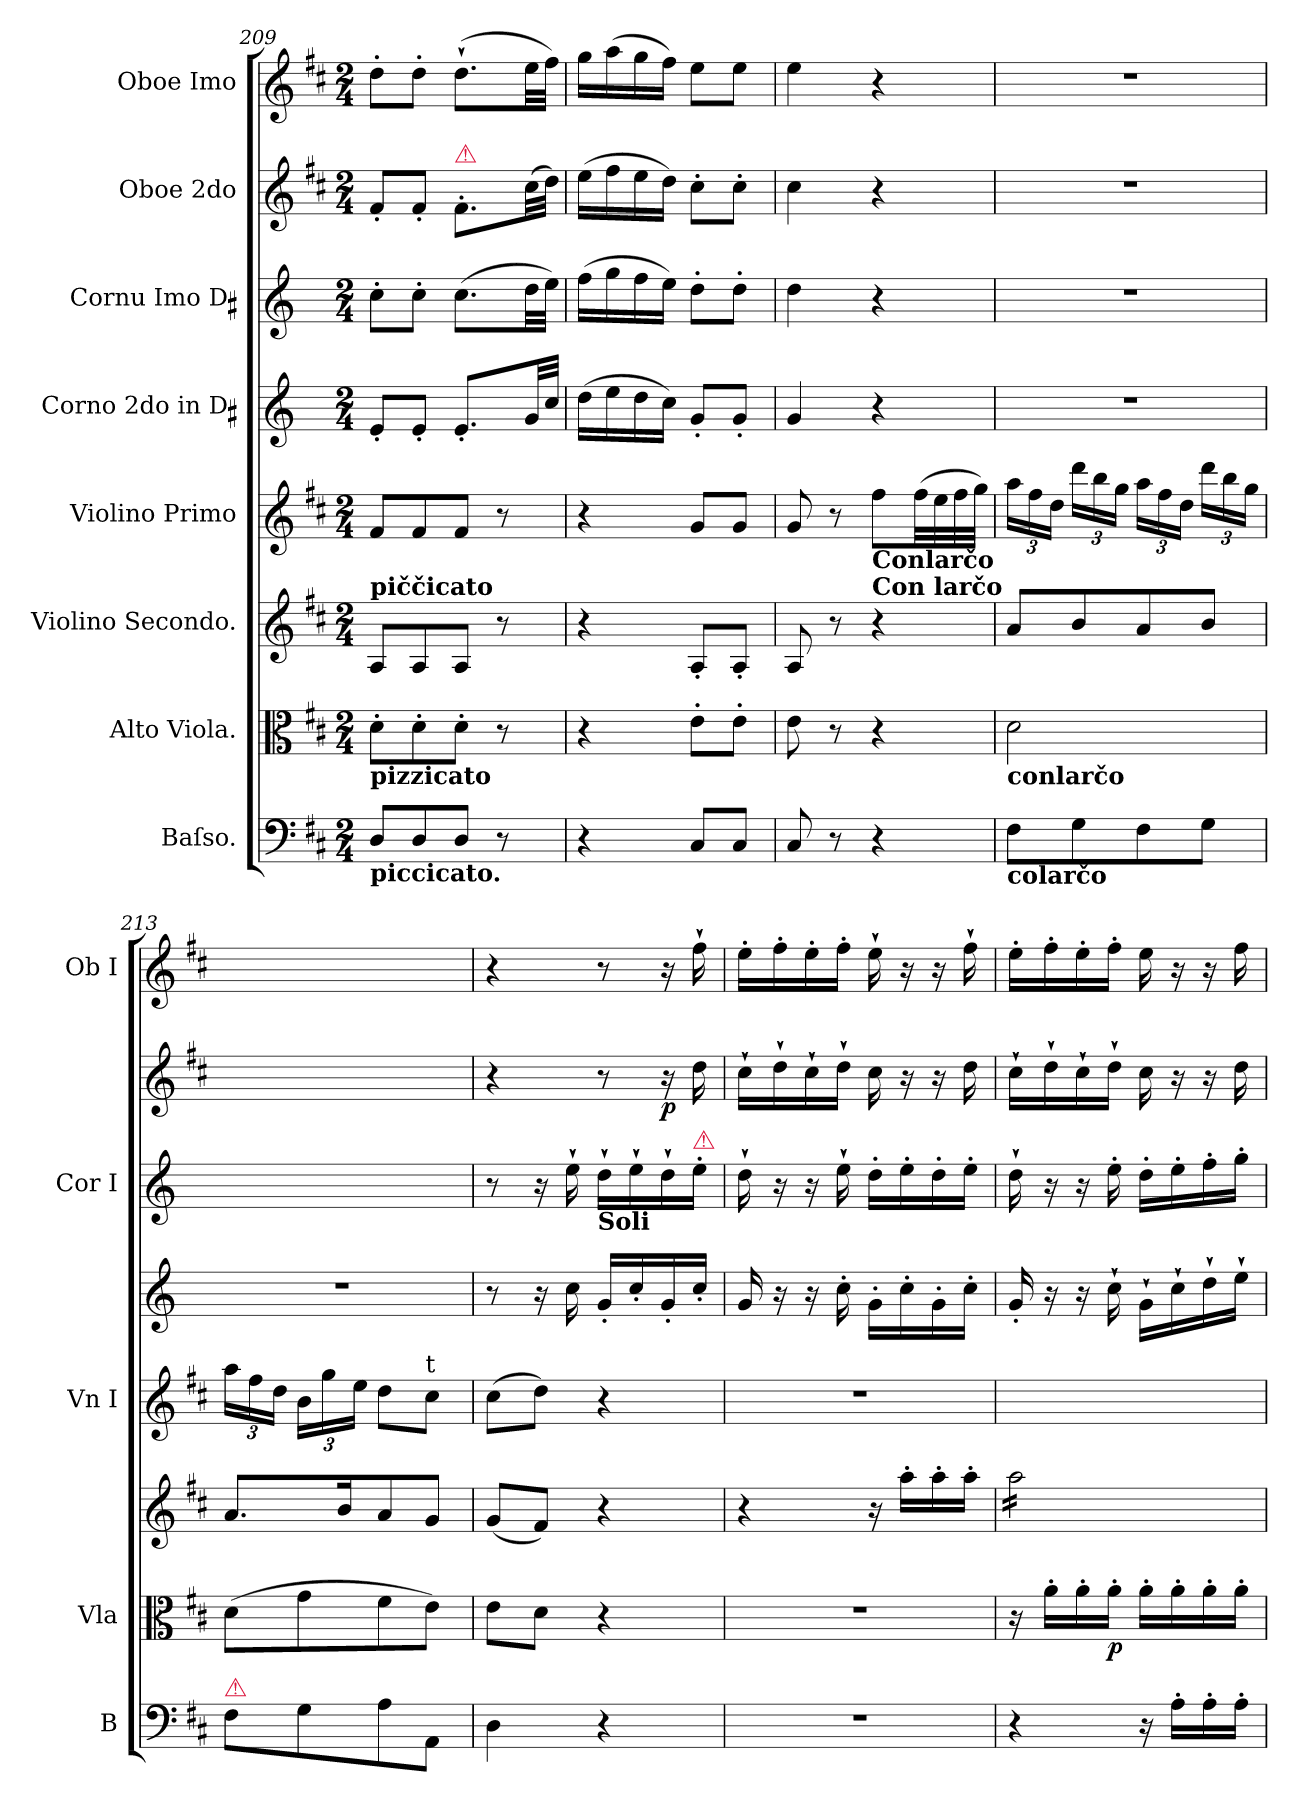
**kern	**dynam	**kern	**dynam	**kern	**dynam	**kern	**kern	**kern	**dynam	**kern	**dynam	**kern
*part8	*part8	*part7	*part7	*part6	*part6	*part5	*part4	*part3	*part3	*part2	*part2	*part1
*staff8	*staff8	*staff7	*staff7	*staff6	*staff6	*staff5	*staff4	*staff3	*staff3	*staff2	*staff2	*staff1
*I"Baſso.	*	*I"Alto Viola.	*	*I"Violino Secondo.	*	*I"Violino Primo	*I"Corno 2do in D#	*I"Cornu Imo D#	*	*I"Oboe 2do	*	*I"Oboe Imo
*I'B	*	*I'Vla	*	*	*	*I'Vn I	*	*I'Cor I	*	*	*	*I'Ob I
*clefF4	*	*clefC3	*	*clefG2	*	*clefG2	*clefG2	*clefG2	*	*clefG2	*	*clefG2
*	*	*	*	*	*	*	*ITrd-1c-2	*ITrd-1c-2	*	*	*	*
*k[f#c#]	*	*k[f#c#]	*	*k[f#c#]	*	*k[f#c#]	*k[f#c#]	*k[f#c#]	*	*k[f#c#]	*	*k[f#c#]
*M2/4	*	*M2/4	*	*M2/4	*	*M2/4	*M2/4	*M2/4	*	*M2/4	*	*M2/4
=209	=209	=209	=209	=209	=209	=209	=209	=209	=209	=209	=209	=209
!	!	!	!	!LO:TX:a:B:t=piččicato	!	!	!	!	!	!	!	!
!	!	!LO:TX:b:B:t=pizzicato	!	!	!	!	!	!	!	!	!	!
!LO:TX:b:B:t=piccicato.	!	!	!	!	!	!	!	!	!	!	!	!
8D/L	.	8d'\L	.	8A/L	.	8f#/L	8f#'/L	8dd'\L	.	8f#'/L	.	8dd'\L
8D/	.	8d'\	.	8A/	.	8f#/	8f#'/J	8dd'\J	.	8f#'/J	.	8dd'\J
!	!	!	!	!	!	!	!	!	!	!LO:TX:a:color=crimson:t=⚠	!	!
8D/J	.	8d'\J	.	8A/J	.	8f#/J	8.f#'/L	(8.dd\L	.	8.f#'/L	.	(8.dd`\L
8r	.	8r	.	8r	.	8r	.	.	.	.	.	.
.	.	.	.	.	.	.	32a/LL	32ee\LL	.	(>32cc#\LL	.	32ee\LL
.	.	.	.	.	.	.	32dd/JJJ	32ff#\JJJ)	.	32dd\JJJ)	.	32ff#\JJJ)
=210	=210	=210	=210	=210	=210	=210	=210	=210	=210	=210	=210	=210
4r	.	4r	.	4r	.	4r	(16ee\LL	(16gg\LL	.	(16ee\LL	.	16gg\LL
.	.	.	.	.	.	.	16ff#\	16aa\	.	16ff#\	.	(16aa\
.	.	.	.	.	.	.	16ee\	16gg\	.	16ee\	.	16gg\
.	.	.	.	.	.	.	16dd\JJ)	16ff#\JJ)	.	16dd\JJ)	.	16ff#\JJ)
8C#/L	.	8e'\L	.	8A'/L	.	8g/L	8a'/L	8ee'\L	.	8cc#'\L	.	8ee\L
8C#/J	.	8e'\J	.	8A'/J	.	8g/J	8a'/J	8ee'\J	.	8cc#'\J	.	8ee\J
=211	=211	=211	=211	=211	=211	=211	=211	=211	=211	=211	=211	=211
8C#/	.	8e\	.	8A/	.	8g/	4a/	4ee\	.	4cc#\	.	4ee\
8r	.	8r	.	8r	.	8r	.	.	.	.	.	.
!	!	!	!	!	!	!LO:TX:b:B:t=Conlarčo	!	!	!	!	!	!
!	!	!	!	!LO:TX:a:B:t=Con larčo	!	!	!	!	!	!	!	!
4r	.	4r	.	4r	.	8ff#\L	4r	4r	.	4r	.	4r
.	.	.	.	.	.	(32ff#\LL	.	.	.	.	.	.
.	.	.	.	.	.	32ee\	.	.	.	.	.	.
.	.	.	.	.	.	32ff#\	.	.	.	.	.	.
.	.	.	.	.	.	32gg\JJJ)	.	.	.	.	.	.
=212	=212	=212	=212	=212	=212	=212	=212	=212	=212	=212	=212	=212
!	!	!LO:TX:b:B:t=conlarčo	!	!	!	!	!	!	!	!	!	!
!LO:TX:b:B:t=colarčo	!	!	!	!	!	!	!	!	!	!	!	!
!	!	!	!	!	!	!	!LO:N:vis=0	!LO:N:vis=0	!	!LO:N:vis=1	!	!LO:N:vis=0
8F#\L	.	2d\	.	8a/L	.	24aa\LL	2r	2r	.	2r	.	2r
.	.	.	.	.	.	24ff#\	.	.	.	.	.	.
.	.	.	.	.	.	24dd\JJ	.	.	.	.	.	.
8G\	.	.	.	8b/	.	24ddd\LL	.	.	.	.	.	.
.	.	.	.	.	.	24bb\	.	.	.	.	.	.
.	.	.	.	.	.	24gg\JJ	.	.	.	.	.	.
8F#\	.	.	.	8a/	.	24aa\LL	.	.	.	.	.	.
.	.	.	.	.	.	24ff#\	.	.	.	.	.	.
.	.	.	.	.	.	24dd\JJ	.	.	.	.	.	.
8G\J	.	.	.	8b/J	.	24ddd\LL	.	.	.	.	.	.
.	.	.	.	.	.	24bb\	.	.	.	.	.	.
.	.	.	.	.	.	24gg\JJ	.	.	.	.	.	.
=213	=213	=213	=213	=213	=213	=213	=213	=213	=213	=213	=213	=213
!LO:TX:a:color=crimson:t=⚠	!	!	!	!	!	!	!	!	!	!	!	!
8F#\L	.	(8d\L	.	8.a/L	.	24aa\LL	2r	2ryy	.	2ryy	.	2ryy
.	.	.	.	.	.	24ff#\	.	.	.	.	.	.
.	.	.	.	.	.	24dd\JJ	.	.	.	.	.	.
8G\	.	8g\	.	.	.	24b\LL	.	.	.	.	.	.
.	.	.	.	.	.	24gg\	.	.	.	.	.	.
.	.	.	.	16b/K	.	.	.	.	.	.	.	.
.	.	.	.	.	.	24ee\JJ	.	.	.	.	.	.
8A\	.	8f#\	.	8a/	.	8dd\L	.	.	.	.	.	.
!	!	!	!	!	!	!LO:TX:a:t=t	!	!	!	!	!	!
8AA/J	.	8e\J)	.	8g/J	.	8cc#\J	.	.	.	.	.	.
=214	=214	=214	=214	=214	=214	=214	=214	=214	=214	=214	=214	=214
4D\	.	8e\L	.	(8g/L	.	(8cc#\L	8r	8r	.	4r	.	4r
.	.	8d\J	.	8f#/J)	.	8dd\J)	16r	16r	po.	.	.	.
.	.	.	.	.	.	.	16dd\	16ff#`\	.	.	.	.
!	!	!	!	!	!	!	!	!LO:TX:b:B:t=Soli	!	!	!	!
4r	.	4r	.	4r	.	4r	16a'/LL	16ee`\LL	.	8r	.	8r
.	.	.	.	.	.	.	16dd'/	16ff#`\	.	.	.	.
.	.	.	.	.	.	.	16a'/	16ee`\	.	16r	p	16r
!	!	!	!	!	!	!	!	!LO:TX:a:color=crimson:t=⚠	!	!	!	!
.	.	.	.	.	.	.	16dd'/JJ	16ff#'\JJ	.	16dd\	.	16ff#`\
=215	=215	=215	=215	=215	=215	=215	=215	=215	=215	=215	=215	=215
!	!	!	!	!	!	!LO:N:vis=0	!	!	!	!	!	!
2r	.	2r	.	4r	.	2r	16a/	16ee`\	.	16cc#`\LL	.	16ee'\LL
.	.	.	.	.	.	.	16r	16r	.	16dd`\	.	16ff#'\
.	.	.	.	.	.	.	16r	16r	.	16cc#`\	.	16ee'\
.	.	.	.	.	.	.	16dd'\	16ff#`\	.	16dd`\JJ	.	16ff#'\JJ
.	.	.	.	16r	.	.	16a'\LL	16ee'\LL	.	16cc#\	.	16ee`\
.	.	.	.	16aa'\LL	.	.	16dd'\	16ff#'\	.	16r	.	16r
.	.	.	.	16aa'\	po	.	16a'\	16ee'\	.	16r	.	16r
.	.	.	.	16aa'\JJ	.	.	16dd'\JJ	16ff#'\JJ	.	16dd\	.	16ff#`\
=216	=216	=216	=216	=216	=216	=216	=216	=216	=216	=216	=216	=216
*	*	*	*	*tremolo	*	*	*	*	*	*	*	*
4r	.	16r	.	16aa\LL	.	2ryy	16a'/	16ee`\	.	16cc#`\LL	.	16ee'\LL
.	.	16a'\LL	.	16aa\	.	.	16r	16r	.	16dd`\	.	16ff#'\
.	.	16a'\	.	16aa\	.	.	16r	16r	.	16cc#`\	.	16ee'\
.	.	16a'\JJ	p	16aa\	.	.	16dd`\	16ff#'\	.	16dd`\JJ	.	16ff#'\JJ
16r	.	16a'\LL	.	16aa\	.	.	16a`\LL	16ee'\LL	.	16cc#\	.	16ee\
16A'\LL	po.	16a'\	.	16aa\	.	.	16dd`\	16ff#'\	.	16r	.	16r
16A'\	.	16a'\	.	16aa\	.	.	16ee`\	16gg'\	.	16r	.	16r
16A'\JJ	.	16a'\JJ	.	16aa\JJ	.	.	16ff#`\JJ	16aa'\JJ	.	16dd\	.	16ff#\
*	*	*	*	*Xtremolo	*	*	*	*	*	*	*	*
=	=	=	=	=	=	=	=	=	=	=	=	=
*-	*-	*-	*-	*-	*-	*-	*-	*-	*-	*-	*-	*-
